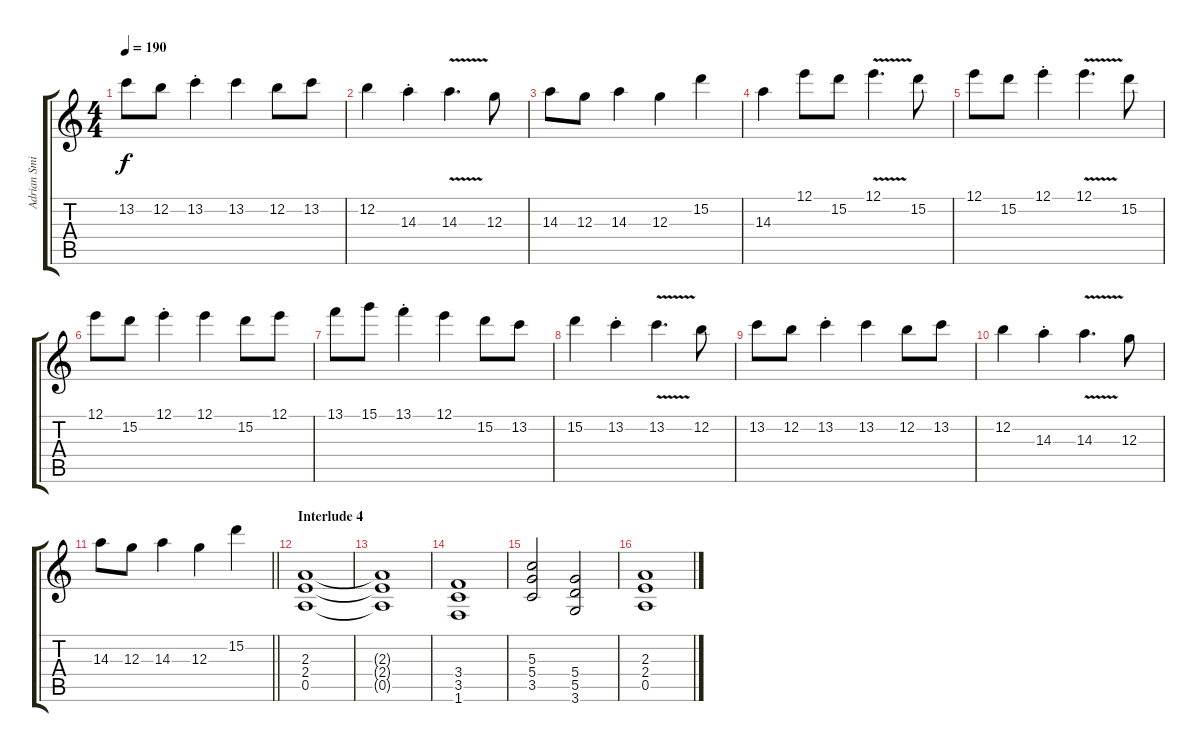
\track ("Adrian Smith" "Adrian Smi") {instrument overdrivenguitar}
\staff {score tabs}
\tuning (E4 B3 G3 D3 A2 E2) {hide}
\ts (4 4)
\tempo 190
\clef g2
\ks c
13.2.8{dy f} 12.2.8 13.2{st}.4 13.2.4 12.2.8 13.2.8 |
12.2.4 14.3{st}.4 14.3{v}.4{d} 12.3.8 |
14.3.8 12.3.8 14.3.4 12.3.4 15.2.4 |
14.3.4 12.1.8 15.2.8 12.1{v}.4{d} 15.2.8 |
12.1.8 15.2.8 12.1{st}.4 12.1{v}.4{d} 15.2.8 |
12.1.8 15.2.8 12.1{st}.4 12.1.4 15.2.8 12.1.8 |
13.1.8 15.1.8 13.1{st}.4 12.1.4 15.2.8 13.2.8 |
15.2.4 13.2{st}.4 13.2{v}.4{d} 12.2.8 |
13.2.8 12.2.8 13.2{st}.4 13.2.4 12.2.8 13.2.8 |
12.2.4 14.3{st}.4 14.3{v}.4{d} 12.3.8 |
\barLineRight lightlight
14.3.8 12.3.8 14.3.4 12.3.4 15.2.4 |
\section ("" "Interlude 4")
(2.3 2.4 0.5).1 |
(2.3{t} 2.4{t} 0.5{t}).1 |
(3.4 3.5 1.6).1 |
(5.3 5.4 3.5).2 (5.4 5.5 3.6).2 |
(2.3 2.4 0.5).1
